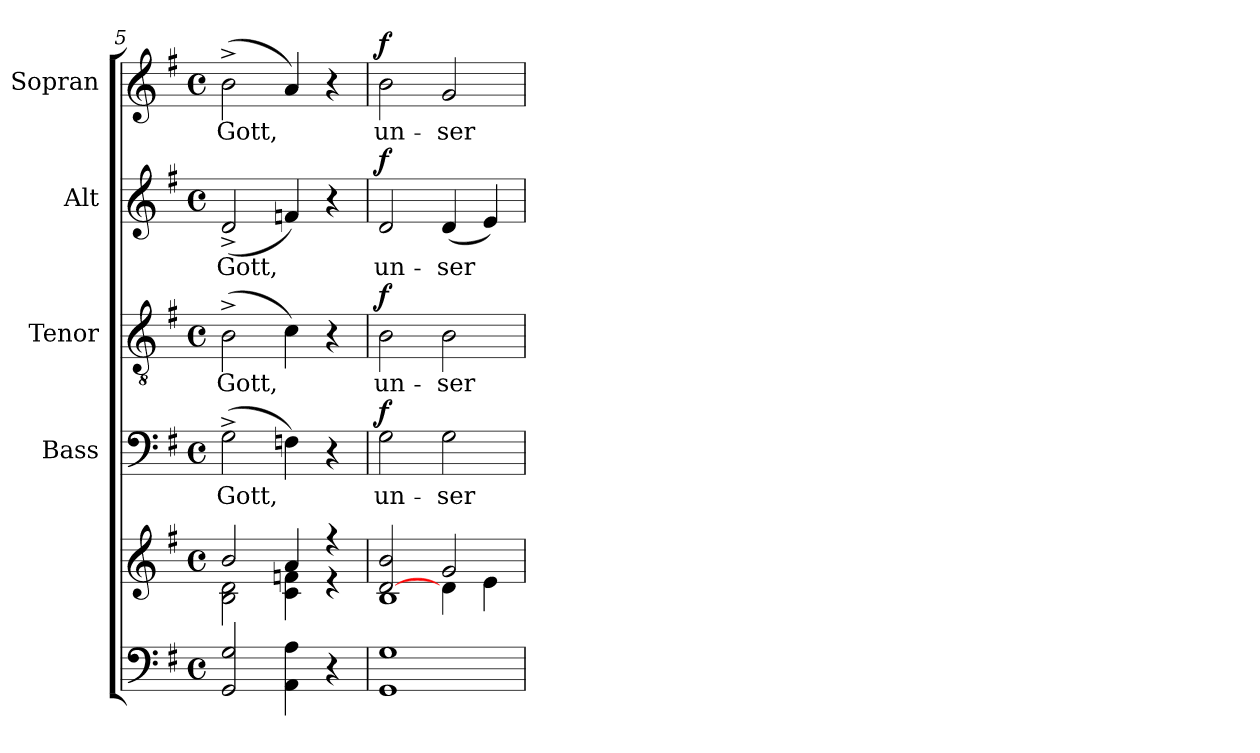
**kern	**kern	**kern	**text	**dynam	**kern	**text	**dynam	**kern	**text	**dynam	**kern	**text	**dynam
*part5	*part5	*part4	*part4	*part4	*part3	*part3	*part3	*part2	*part2	*part2	*part1	*part1	*part1
*staff6	*staff5	*staff4	*staff4	*staff4	*staff3	*staff3	*staff3	*staff2	*staff2	*staff2	*staff1	*staff1	*staff1
*	*	*I"Bass	*	*	*I"Tenor	*	*	*I"Alt	*	*	*I"Sopran	*	*
*	*	*I'B.	*	*	*I'T.	*	*	*I'A.	*	*	*I'S.	*	*
*clefF4	*clefG2	*clefF4	*	*	*clefGv2	*	*	*clefG2	*	*	*clefG2	*	*
*k[f#]	*k[f#]	*k[f#]	*	*	*k[f#]	*	*	*k[f#]	*	*	*k[f#]	*	*
*G:	*G:	*G:	*	*	*G:	*	*	*G:	*	*	*G:	*	*
*M4/4	*M4/4	*M4/4	*	*	*M4/4	*	*	*M4/4	*	*	*M4/4	*	*
*met(c)	*met(c)	*met(c)	*	*	*met(c)	*	*	*met(c)	*	*	*met(c)	*	*
=5	=5	=5	=5	=5	=5	=5	=5	=5	=5	=5	=5	=5	=5
*	*^	*	*	*	*	*	*	*	*	*	*	*	*
!	!	!	!	!LO:LY:b	!	!	!LO:LY:b	!	!	!LO:LY:b	!	!	!LO:LY:b	!
2GG/ 2G/	2b/	2B\ 2d\	(>2G^>\	Gott,	.	(>2B^>\	Gott,	.	(<2d^</	Gott,	.	(>2b^>\	Gott,	.
4AA\ 4A\	4a/	4c\ 4fn\	4Fn\)	.	.	4c\)	.	.	4fn/)	.	.	4a/)	.	.
4r	4r	4r	4r	.	.	4r	.	.	4r	.	.	4r	.	.
=6	=6	=6	=6	=6	=6	=6	=6	=6	=6	=6	=6	=6	=6	=6
*	*	*^	*	*	*	*	*	*	*	*	*	*	*	*
!	!	!	!	!	!LO:LY:b	!LO:DY:a	!	!LO:LY:b	!LO:DY:a	!	!LO:LY:b	!LO:DY:a	!	!LO:LY:b	!LO:DY:a
1GG 1G	[<2d/ 2b/	1B	2ryy	2G\	un-	f	2B\	un-	f	2d/	un-	f	2b\	un-	f
!	!	!	!	!	!LO:LY:b	!	!	!LO:LY:b	!	!	!LO:LY:b	!	!	!LO:LY:b	!
.	2g/	.	4d\	2G\	-ser	.	2B\	-ser	.	(<4d/	-ser	.	2g/	-ser	.
.	.	.	4e\	.	.	.	.	.	.	4e/)	.	.	.	.	.
*	*v	*v	*v	*	*	*	*	*	*	*	*	*	*	*	*
=	=	=	=	=	=	=	=	=	=	=	=	=	=
*-	*-	*-	*-	*-	*-	*-	*-	*-	*-	*-	*-	*-	*-
